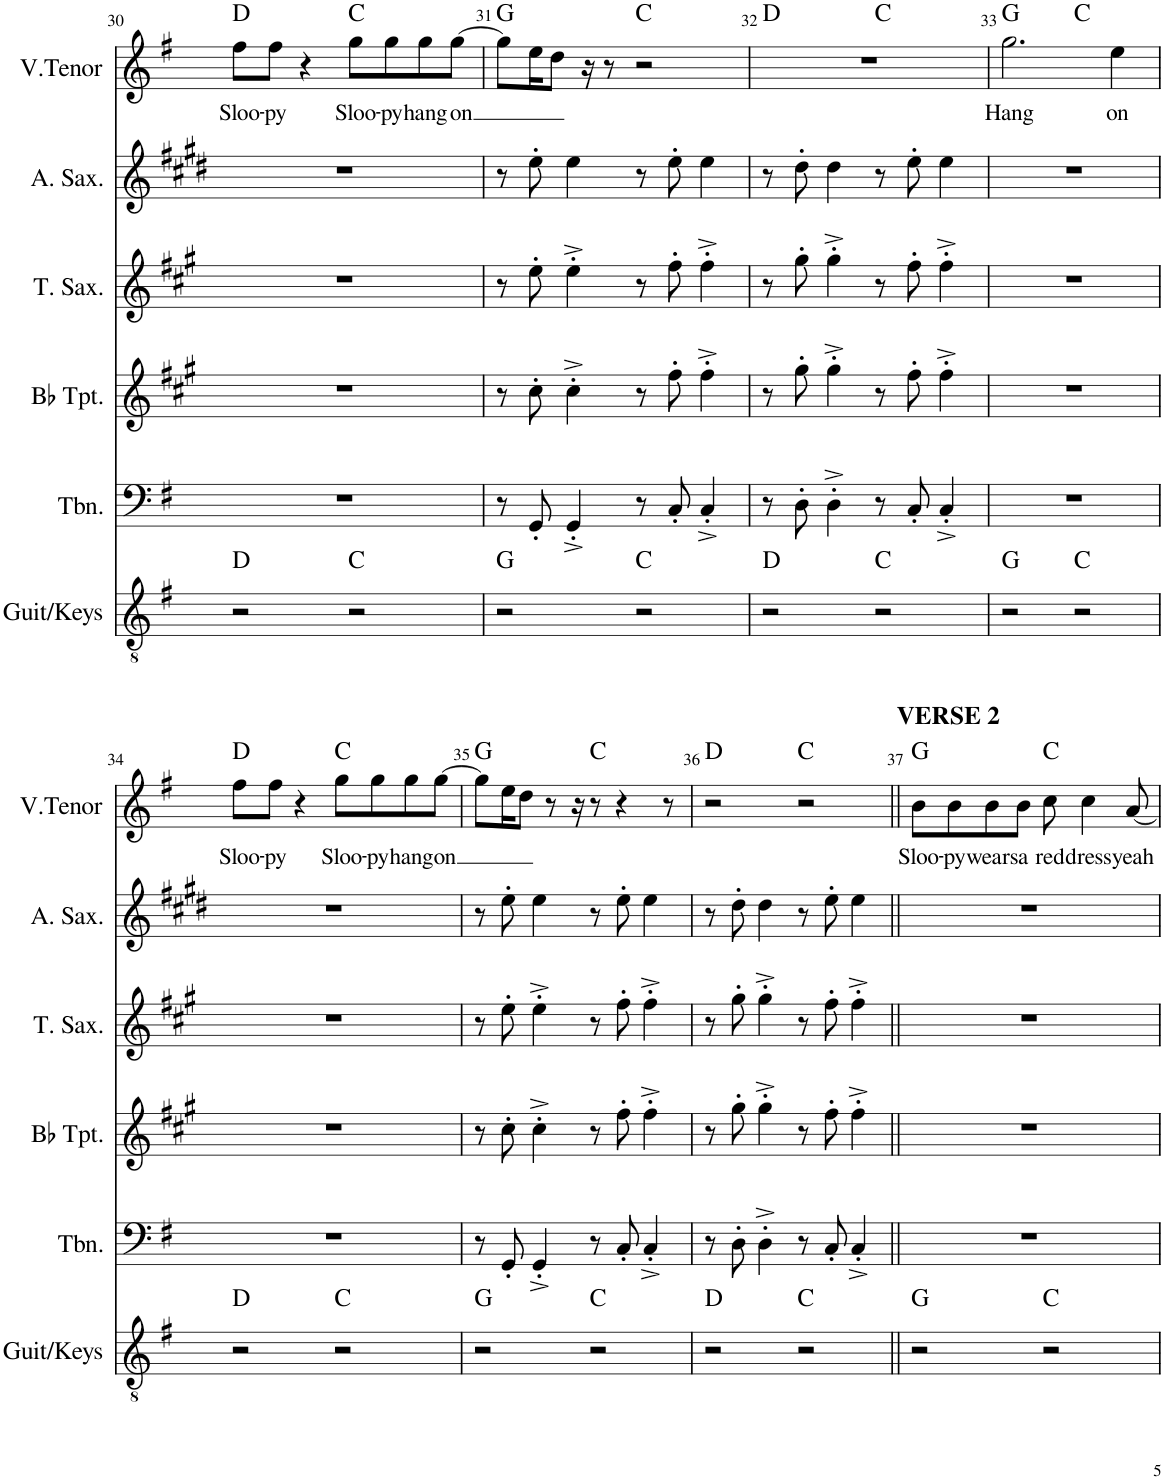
**kern	**harte	**kern	**kern	**kern	**kern	**kern	**text	**harte
*part6	*part6	*part5	*part4	*part3	*part2	*part1	*part1	*part1
*staff6	*	*staff5	*staff4	*staff3	*staff2	*staff1	*staff1	*
*I"Guit/Keys	*	*I"Trombone	*I"Bb Trumpet	*I"Tenor Saxophone	*I"Alto Saxophone	*I"V. Tenor	*	*
*I'Guit/Keys	*	*I'Tbn.	*I'Bb Tpt.	*I'T. Sax.	*I'A. Sax.	*I'V.Tenor	*	*
!!LO:PB:g=z
*clefGv2	*	*clefF4	*clefG2	*clefG2	*clefG2	*clefG2	*	*
*	*	*	*Trd1c2	*Trd8c14	*Trd5c9	*	*	*
*k[f#]	*	*k[f#]	*k[f#c#g#]	*k[f#c#g#]	*k[f#c#g#d#]	*k[f#]	*	*
*M4/4	*	*M4/4	*M4/4	*M4/4	*M4/4	*M4/4	*	*
=30	=30	=30	=30	=30	=30	=30	=30	=30
!	!	!	!	!	!	!	!LO:LY:b	!
2r	D:maj	1r	1r	1r	1r	8ff#\L	Sloo-	D:maj
!	!	!	!	!	!	!	!LO:LY:b	!
.	.	.	.	.	.	8ff#\J	-py	.
.	.	.	.	.	.	4r	.	.
!	!	!	!	!	!	!	!LO:LY:b	!
2r	C:maj	.	.	.	.	8gg\L	Sloo-	C:maj
!	!	!	!	!	!	!	!LO:LY:b	!
.	.	.	.	.	.	8gg\	-py	.
!	!	!	!	!	!	!	!LO:LY:b	!
.	.	.	.	.	.	8gg\	hang	.
!	!	!	!	!	!	!	!LO:LY:b	!
.	.	.	.	.	.	[8gg\J	on	.
=31	=31	=31	=31	=31	=31	=31	=31	=31
2r	G:maj	8r	8r	8r	8r	8gg\L]	.	G:maj
.	.	8GG'/	8cc#'\	8ee'\	8ee'\	16ee\K	.	.
.	.	.	.	.	.	8dd\J	.	.
.	.	4GG'^/	4cc#'^\	4ee'^\	4ee\	.	.	.
.	.	.	.	.	.	16r	.	.
.	.	.	.	.	.	8r	.	.
2r	C:maj	8r	8r	8r	8r	2r	.	C:maj
.	.	8C'/	8ff#'\	8ff#'\	8ee'\	.	.	.
.	.	4C'^/	4ff#'^\	4ff#'^\	4ee\	.	.	.
=32	=32	=32	=32	=32	=32	=32	=32	=32
*	*	*	*	*	*	*^	*	*
2r	D:maj	8r	8r	8r	8r	1r	2ryy	.	D:maj
.	.	8D'\	8gg#'\	8gg#'\	8dd#'\	.	.	.	.
.	.	4D'^\	4gg#'^\	4gg#'^\	4dd#\	.	.	.	.
2r	C:maj	8r	8r	8r	8r	.	2ryy	.	C:maj
.	.	8C'/	8ff#'\	8ff#'\	8ee'\	.	.	.	.
.	.	4C'^/	4ff#'^\	4ff#'^\	4ee\	.	.	.	.
=33	=33	=33	=33	=33	=33	=33	=33	=33	=33
!	!	!	!	!	!	!	!	!LO:LY:b	!
2r	G:maj	1r	1r	1r	1r	2.gg\	2ryy	Hang	G:maj
2r	C:maj	.	.	.	.	.	2ryy	.	C:maj
!	!	!	!	!	!	!	!	!LO:LY:b	!
.	.	.	.	.	.	4ee\	.	on	.
!!LO:LB:g=z
=34	=34	=34	=34	=34	=34	=34	=34	=34	=34
!	!	!	!	!	!	!	!	!LO:LY:b	!
*	*	*	*	*	*	*v	*v	*	*
2r	D:maj	1r	1r	1r	1r	8ff#\L	Sloo-	D:maj
!	!	!	!	!	!	!	!LO:LY:b	!
.	.	.	.	.	.	8ff#\J	-py	.
.	.	.	.	.	.	4r	.	.
!	!	!	!	!	!	!	!LO:LY:b	!
2r	C:maj	.	.	.	.	8gg\L	Sloo-	C:maj
!	!	!	!	!	!	!	!LO:LY:b	!
.	.	.	.	.	.	8gg\	-py	.
!	!	!	!	!	!	!	!LO:LY:b	!
.	.	.	.	.	.	8gg\	hang	.
!	!	!	!	!	!	!	!LO:LY:b	!
.	.	.	.	.	.	[8gg\J	on	.
=35	=35	=35	=35	=35	=35	=35	=35	=35
2r	G:maj	8r	8r	8r	8r	8gg\L]	.	G:maj
.	.	8GG'/	8cc#'\	8ee'\	8ee'\	16ee\K	.	.
.	.	.	.	.	.	8dd\J	.	.
.	.	4GG'^/	4cc#'^\	4ee'^\	4ee\	.	.	.
.	.	.	.	.	.	8r	.	.
.	.	.	.	.	.	16r	.	.
2r	C:maj	8r	8r	8r	8r	8r	.	C:maj
.	.	8C'/	8ff#'\	8ff#'\	8ee'\	4r	.	.
.	.	4C'^/	4ff#'^\	4ff#'^\	4ee\	.	.	.
.	.	.	.	.	.	8r	.	.
=36	=36	=36	=36	=36	=36	=36	=36	=36
2r	D:maj	8r	8r	8r	8r	2r	.	D:maj
.	.	8D'\	8gg#'\	8gg#'\	8dd#'\	.	.	.
.	.	4D'^\	4gg#'^\	4gg#'^\	4dd#\	.	.	.
2r	C:maj	8r	8r	8r	8r	2r	.	C:maj
.	.	8C'/	8ff#'\	8ff#'\	8ee'\	.	.	.
.	.	4C'^/	4ff#'^\	4ff#'^\	4ee\	.	.	.
=37||	=37||	=37||	=37||	=37||	=37||	=37||	=37||	=37||
!	!	!	!	!	!	!LO:TX:a:B:t=VERSE 2	!	!
!	!	!	!	!	!	!	!LO:LY:b	!
2r	G:maj	1r	1r	1r	1r	8b\L	Sloo-	G:maj
!	!	!	!	!	!	!	!LO:LY:b	!
.	.	.	.	.	.	8b\	-py	.
!	!	!	!	!	!	!	!LO:LY:b	!
.	.	.	.	.	.	8b\	wears	.
!	!	!	!	!	!	!	!LO:LY:b	!
.	.	.	.	.	.	8b\J	a	.
!	!	!	!	!	!	!	!LO:LY:b	!
2r	C:maj	.	.	.	.	8cc\	red	C:maj
!	!	!	!	!	!	!	!LO:LY:b	!
.	.	.	.	.	.	4cc\	dress	.
!	!	!	!	!	!	!	!LO:LY:b	!
.	.	.	.	.	.	[8a/	yeah	.
=	=	=	=	=	=	=	=	=
*-	*-	*-	*-	*-	*-	*-	*-	*-
